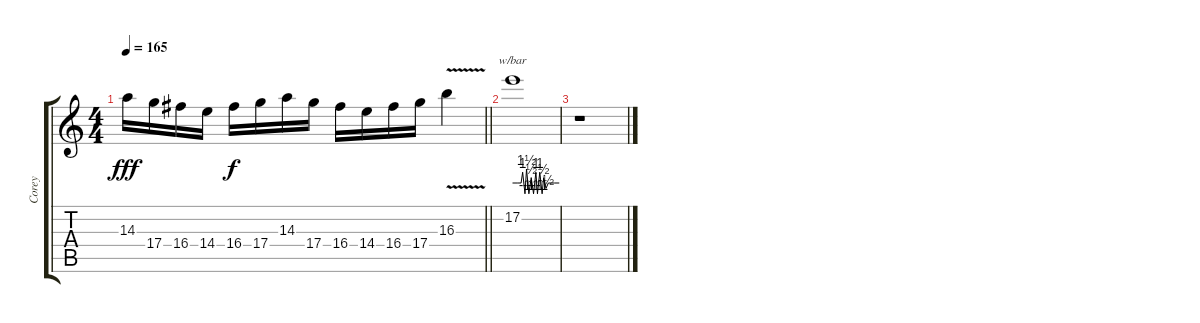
\track ("Corey" "Corey") {instrument distortionguitar}
\staff {score tabs}
\tuning (E4 B3 G3 D3 A2 E2) {hide}
\ts (4 4)
\tempo 165
\clef g2
\barLineRight lightlight
\ks c
14.3.16{dy fff} 17.4.16 16.4.16 14.4.16 16.4.16{dy f} 17.4.16 14.3.16 17.4.16 16.4.16 14.4.16 16.4.16 17.4.16 16.3{v}.4 |
17.2.1{tbe (custom default 0 0 6 0 11 0 13 4 16 -4 18 6 21 -4 24 2 27 -4 30 4 32 -4 35 4 38 -4 40 2 43 -2 46 0 50 0 54 0 60 0)} |
r.1
